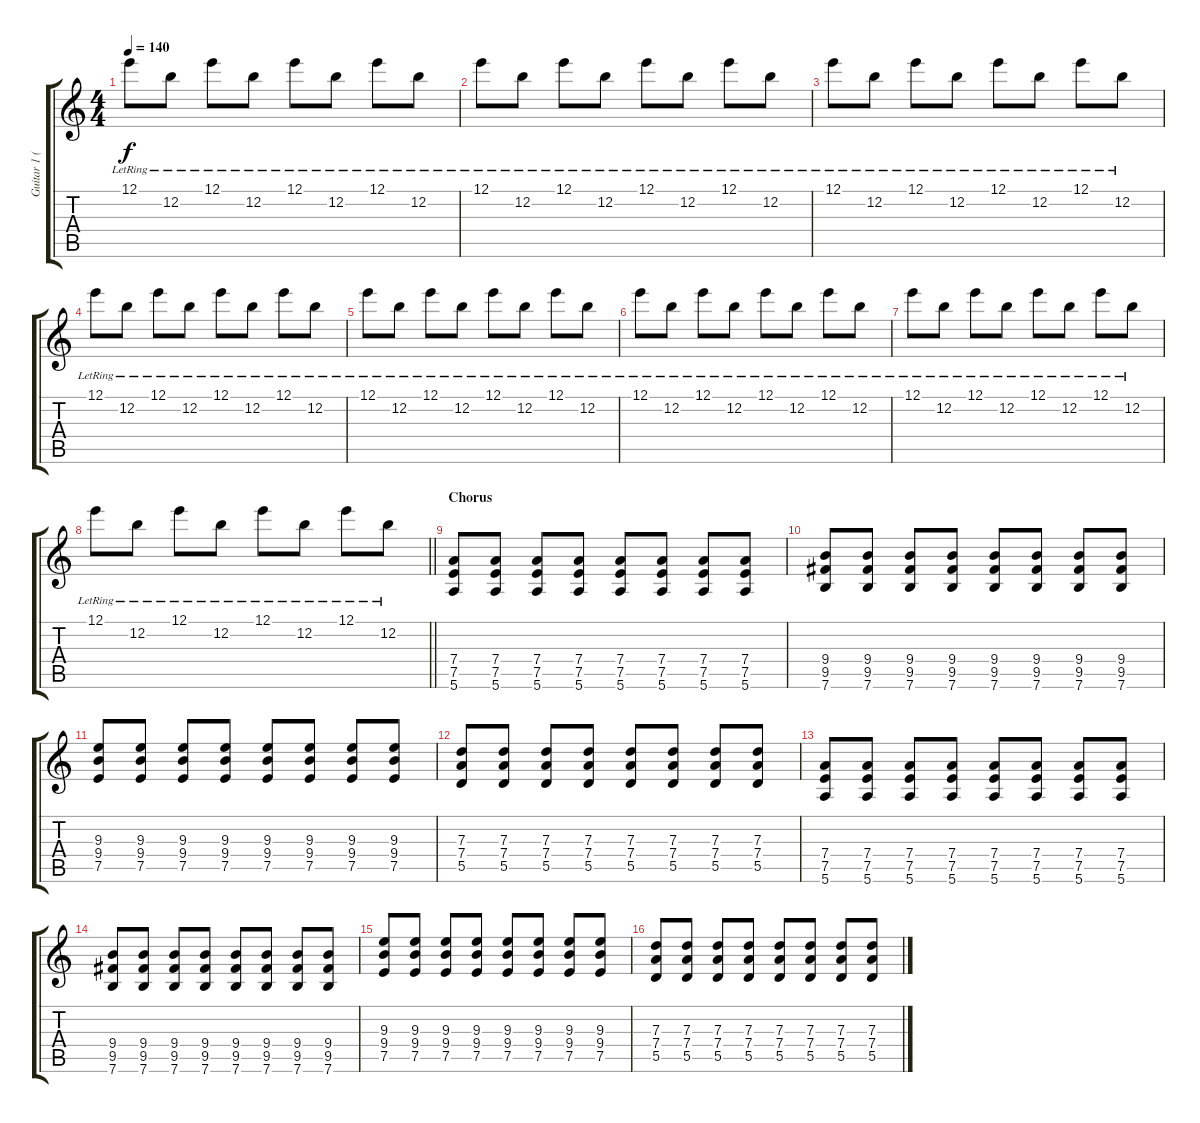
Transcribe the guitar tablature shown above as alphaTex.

\track ("Guitar 1 (Ross)" "Guitar 1 (") {instrument overdrivenguitar}
\staff {score tabs}
\tuning (E4 B3 G3 D3 A2 E2) {hide}
\ts (4 4)
\tempo 140
\clef g2
\ks c
12.1{lr}.8{dy f} 12.2{lr}.8 12.1{lr}.8 12.2{lr}.8 12.1{lr}.8 12.2{lr}.8 12.1{lr}.8 12.2{lr}.8 |
12.1{lr}.8 12.2{lr}.8 12.1{lr}.8 12.2{lr}.8 12.1{lr}.8 12.2{lr}.8 12.1{lr}.8 12.2{lr}.8 |
12.1{lr}.8 12.2{lr}.8 12.1{lr}.8 12.2{lr}.8 12.1{lr}.8 12.2{lr}.8 12.1{lr}.8 12.2{lr}.8 |
12.1{lr}.8 12.2{lr}.8 12.1{lr}.8 12.2{lr}.8 12.1{lr}.8 12.2{lr}.8 12.1{lr}.8 12.2{lr}.8 |
12.1{lr}.8 12.2{lr}.8 12.1{lr}.8 12.2{lr}.8 12.1{lr}.8 12.2{lr}.8 12.1{lr}.8 12.2{lr}.8 |
12.1{lr}.8 12.2{lr}.8 12.1{lr}.8 12.2{lr}.8 12.1{lr}.8 12.2{lr}.8 12.1{lr}.8 12.2{lr}.8 |
12.1{lr}.8 12.2{lr}.8 12.1{lr}.8 12.2{lr}.8 12.1{lr}.8 12.2{lr}.8 12.1{lr}.8 12.2{lr}.8 |
\barLineRight lightlight
12.1{lr}.8 12.2{lr}.8 12.1{lr}.8 12.2{lr}.8 12.1{lr}.8 12.2{lr}.8 12.1{lr}.8 12.2{lr}.8 |
\section ("" "Chorus")
(7.4 7.5 5.6).8{instrument overdrivenguitar} (7.4 7.5 5.6).8 (7.4 7.5 5.6).8 (7.4 7.5 5.6).8 (7.4 7.5 5.6).8 (7.4 7.5 5.6).8 (7.4 7.5 5.6).8 (7.4 7.5 5.6).8 |
(9.4 9.5 7.6).8 (9.4 9.5 7.6).8 (9.4 9.5 7.6).8 (9.4 9.5 7.6).8 (9.4 9.5 7.6).8 (9.4 9.5 7.6).8 (9.4 9.5 7.6).8 (9.4 9.5 7.6).8 |
(9.3 9.4 7.5).8 (9.3 9.4 7.5).8 (9.3 9.4 7.5).8 (9.3 9.4 7.5).8 (9.3 9.4 7.5).8 (9.3 9.4 7.5).8 (9.3 9.4 7.5).8 (9.3 9.4 7.5).8 |
(7.3 7.4 5.5).8 (7.3 7.4 5.5).8 (7.3 7.4 5.5).8 (7.3 7.4 5.5).8 (7.3 7.4 5.5).8 (7.3 7.4 5.5).8 (7.3 7.4 5.5).8 (7.3 7.4 5.5).8 |
(7.4 7.5 5.6).8 (7.4 7.5 5.6).8 (7.4 7.5 5.6).8 (7.4 7.5 5.6).8 (7.4 7.5 5.6).8 (7.4 7.5 5.6).8 (7.4 7.5 5.6).8 (7.4 7.5 5.6).8 |
(9.4 9.5 7.6).8 (9.4 9.5 7.6).8 (9.4 9.5 7.6).8 (9.4 9.5 7.6).8 (9.4 9.5 7.6).8 (9.4 9.5 7.6).8 (9.4 9.5 7.6).8 (9.4 9.5 7.6).8 |
(9.3 9.4 7.5).8 (9.3 9.4 7.5).8 (9.3 9.4 7.5).8 (9.3 9.4 7.5).8 (9.3 9.4 7.5).8 (9.3 9.4 7.5).8 (9.3 9.4 7.5).8 (9.3 9.4 7.5).8 |
(7.3 7.4 5.5).8 (7.3 7.4 5.5).8 (7.3 7.4 5.5).8 (7.3 7.4 5.5).8 (7.3 7.4 5.5).8 (7.3 7.4 5.5).8 (7.3 7.4 5.5).8 (7.3 7.4 5.5).8
